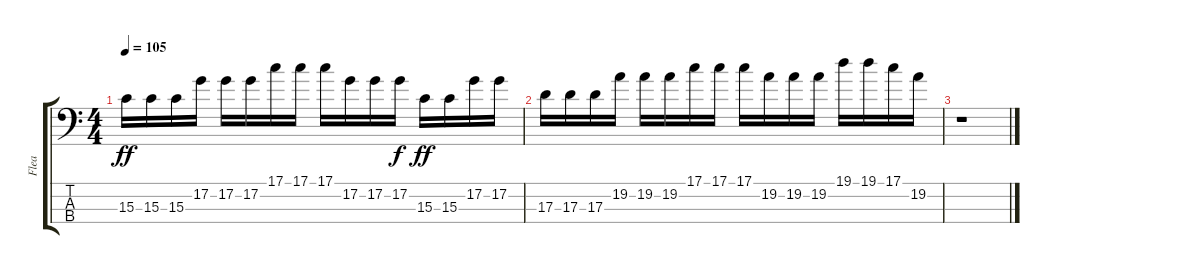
\track ("Flea" "Flea") {instrument electricbassfinger}
\staff {score tabs}
\tuning (G2 D2 A1 E1) {hide}
\ts (4 4)
\tempo 105
\clef f4
\ks c
15.3.16{dy ff} 15.3.16 15.3.16 17.2.16 17.2.16 17.2.16 17.1.16 17.1.16 17.1.16 17.2.16 17.2.16 17.2.16{dy f} 15.3.16{dy ff} 15.3.16 17.2.16 17.2.16 |
17.3.16 17.3.16 17.3.16 19.2.16 19.2.16 19.2.16 17.1.16 17.1.16 17.1.16 19.2.16 19.2.16 19.2.16 19.1.16 19.1.16 17.1.16 19.2.16 |
r.1
